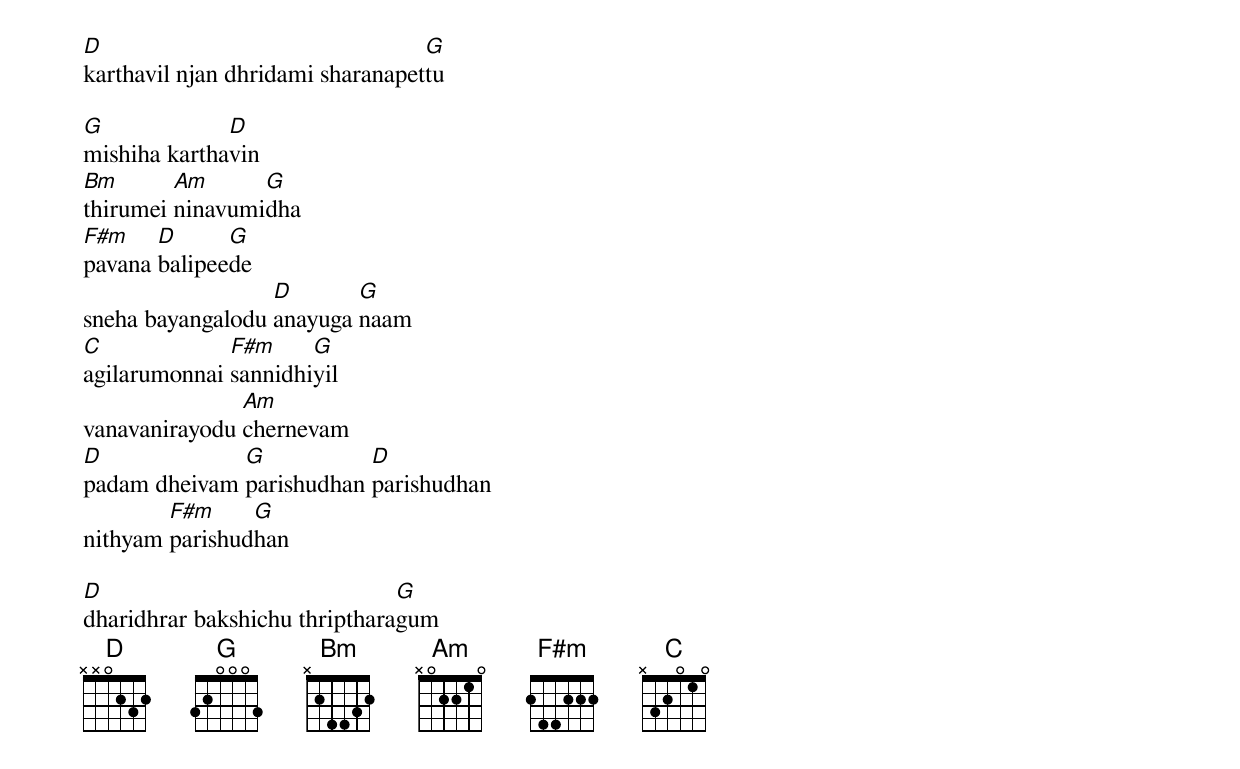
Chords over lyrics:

D                                 G
karthavil njan dhridami sharanapettu

G             D
mishiha karthavin
Bm       Am      G
thirumei ninavumidha
F#m    D      G
pavana balipeede
                  D       G
sneha bayangalodu anayuga naam
C             F#m     G
agilarumonnai sannidhiyil
               Am
vanavanirayodu chernevam
D             G           D
padam dheivam parishudhan parishudhan
        F#m     G
nithyam parishudhan

D                              G
dharidhrar bakshichu thriptharagum
